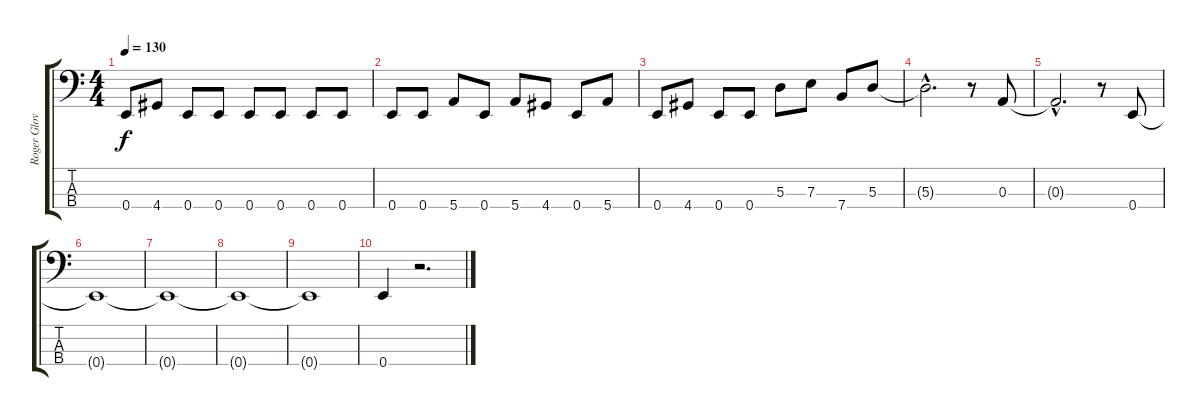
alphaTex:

\track ("Roger Glover - Bass" "Roger Glov") {instrument electricbasspick}
\staff {score tabs}
\tuning (G2 D2 A1 E1) {hide}
\ts (4 4)
\tempo 130
\clef f4
\ks c
0.4.8{dy f} 4.4.8 0.4.8 0.4.8 0.4.8 0.4.8 0.4.8 0.4.8 |
0.4.8 0.4.8 5.4.8 0.4.8 5.4.8 4.4.8 0.4.8 5.4.8 |
0.4.8 4.4.8 0.4.8 0.4.8 5.3.8 7.3.8 7.4.8 5.3.8 |
5.3{hac t}.2{d} r.8 0.3.8 |
0.3{hac t}.2{d} r.8 0.4.8 |
0.4{t}.1 |
0.4{t}.1 |
0.4{t}.1 |
0.4{t}.1 |
0.4.4 r.2{d}
